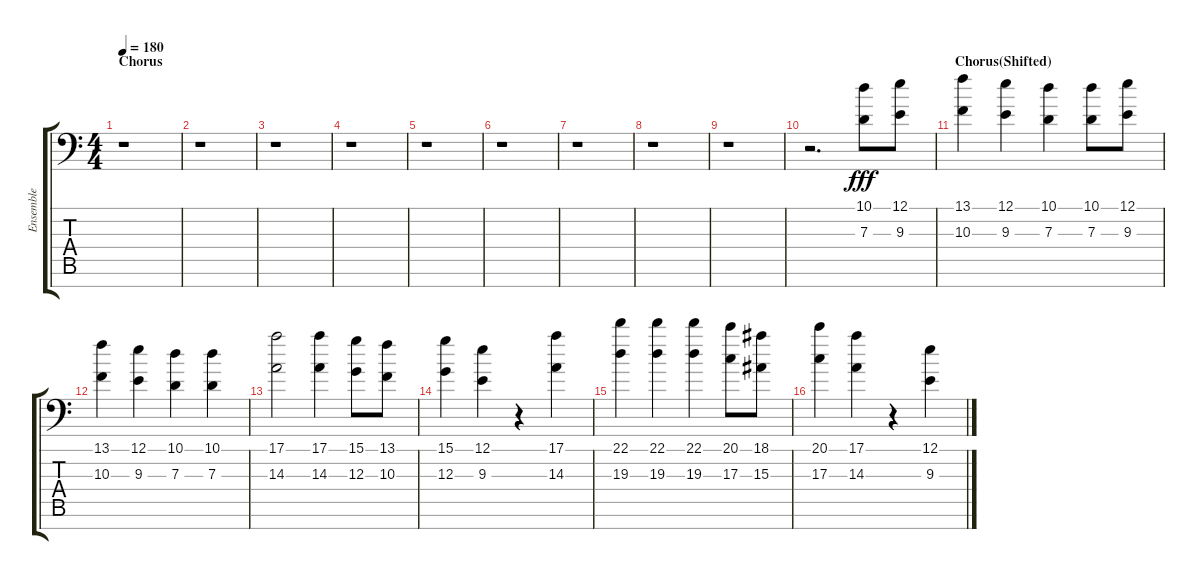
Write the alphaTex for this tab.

\track ("Ensemble" "Ensemble") {instrument stringensemble1}
\staff {score tabs}
\tuning (E4 B3 G3 D3 A2 E2 C-1) {hide}
\ts (4 4)
\section ("" "Chorus")
\tempo 180
\clef f4
\ks c
r.1{dy fff} |
r.1 |
r.1 |
r.1 |
r.1 |
r.1 |
r.1 |
r.1 |
r.1 |
r.2{d} (10.1 7.3).8 (12.1 9.3).8 |
\section ("" "Chorus(Shifted)")
(13.1 10.3).4 (12.1 9.3).4 (10.1 7.3).4 (10.1 7.3).8 (12.1 9.3).8 |
(13.1 10.3).4 (12.1 9.3).4 (10.1 7.3).4 (10.1 7.3).4 |
(17.1 14.3).2 (17.1 14.3).4 (15.1 12.3).8 (13.1 10.3).8 |
(15.1 12.3).4 (12.1 9.3).4 r.4 (17.1 14.3).4 |
(22.1 19.3).4 (22.1 19.3).4 (22.1 19.3).4 (20.1 17.3).8 (18.1 15.3).8 |
(20.1 17.3).4 (17.1 14.3).4 r.4 (12.1 9.3).4
